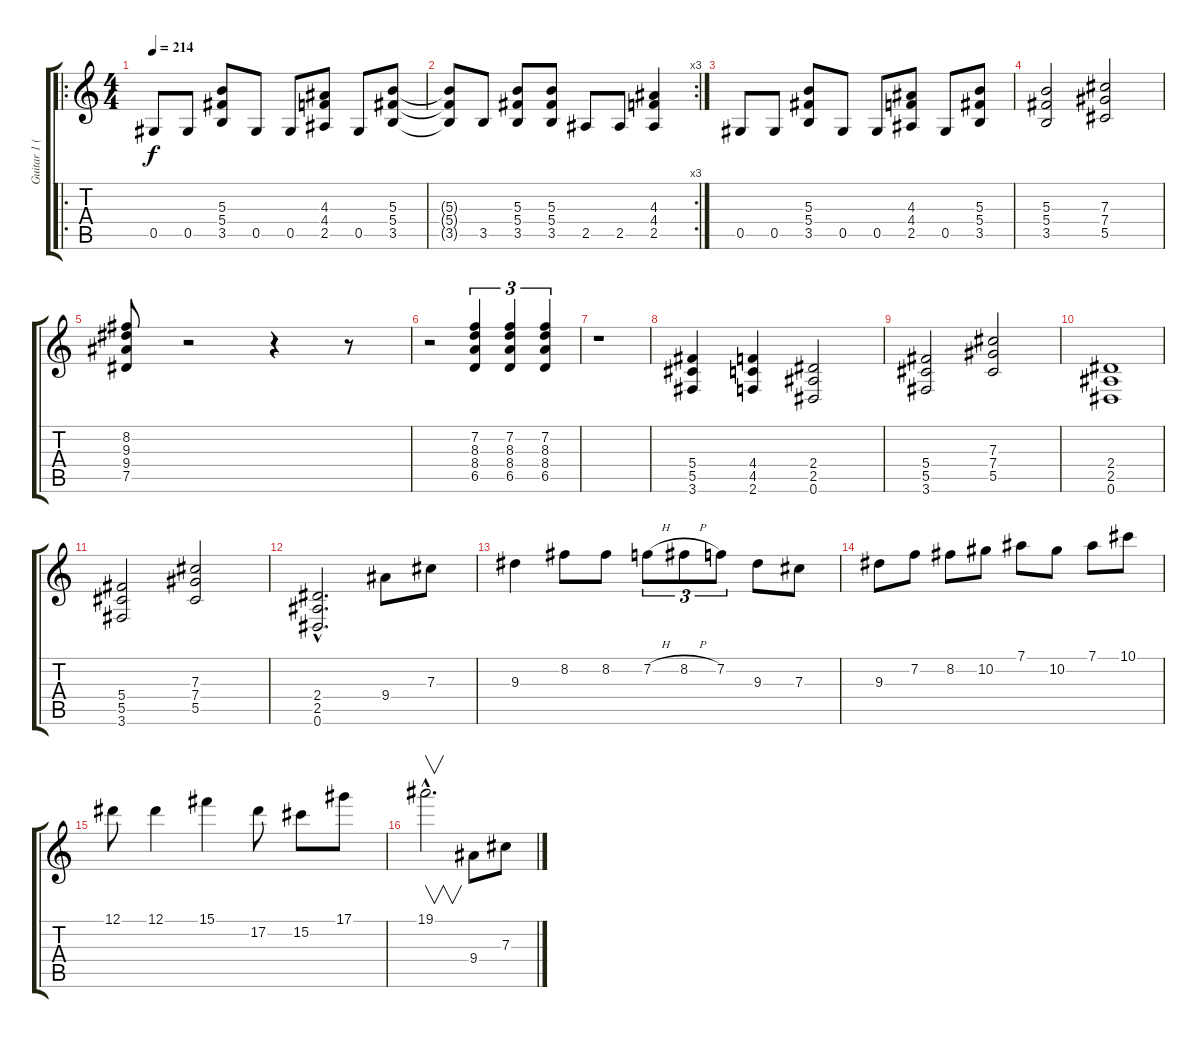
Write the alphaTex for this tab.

\track ("Guitar 1 (Alexi)" "Guitar 1 (") {instrument distortionguitar}
\staff {score tabs}
\tuning (Eb4 Bb3 Gb3 Db3 Ab2 Eb2) {hide}
\ro
\ts (4 4)
\tempo 214
\clef g2
\ks c
0.5.8{dy f} 0.5.8 (5.3 5.4 3.5).8 0.5.8 0.5.8 (4.3 4.4 2.5).8 0.5.8 (5.3 5.4 3.5).8 |
\rc 3
(5.3{t} 5.4{t} 3.5{t}).8 3.5.8 (5.3 5.4 3.5).8 (5.3 5.4 3.5).8 2.5.8 2.5.8 (4.3 4.4 2.5).4 |
0.5.8 0.5.8 (5.3 5.4 3.5).8 0.5.8 0.5.8 (4.3 4.4 2.5).8 0.5.8 (5.3 5.4 3.5).8 |
(5.3 5.4 3.5).2 (7.3 7.4 5.5).2 |
(8.2 9.3 9.4 7.5).8 r.2 r.4 r.8 |
r.2 (7.2 8.3 8.4 6.5).4{tu (3 2)} (7.2 8.3 8.4 6.5).4{tu (3 2)} (7.2 8.3 8.4 6.5).4{tu (3 2)} |
r.1 |
(5.4 5.5 3.6).4 (4.4 4.5 2.6).4 (2.4 2.5 0.6).2 |
(5.4 5.5 3.6).2 (7.3 7.4 5.5).2 |
(2.4 2.5 0.6).1 |
(5.4 5.5 3.6).2 (7.3 7.4 5.5).2 |
(2.4{hac} 2.5{hac} 0.6{hac}).2{d} 9.4.8 7.3.8 |
9.3.4 8.2.8 8.2.8 7.2{h}.8{tu (3 2)} 8.2{h}.8{tu (3 2)} 7.2.8{tu (3 2)} 9.3.8 7.3.8 |
9.3.8 7.2.8 8.2.8 10.2.8 7.1.8 10.2.8 7.1.8 10.1.8 |
12.1.8 12.1.4 15.1.4 17.2.8 15.2.8 17.1.8 |
19.1{hac}.2{v d} 9.4.8 7.3.8
